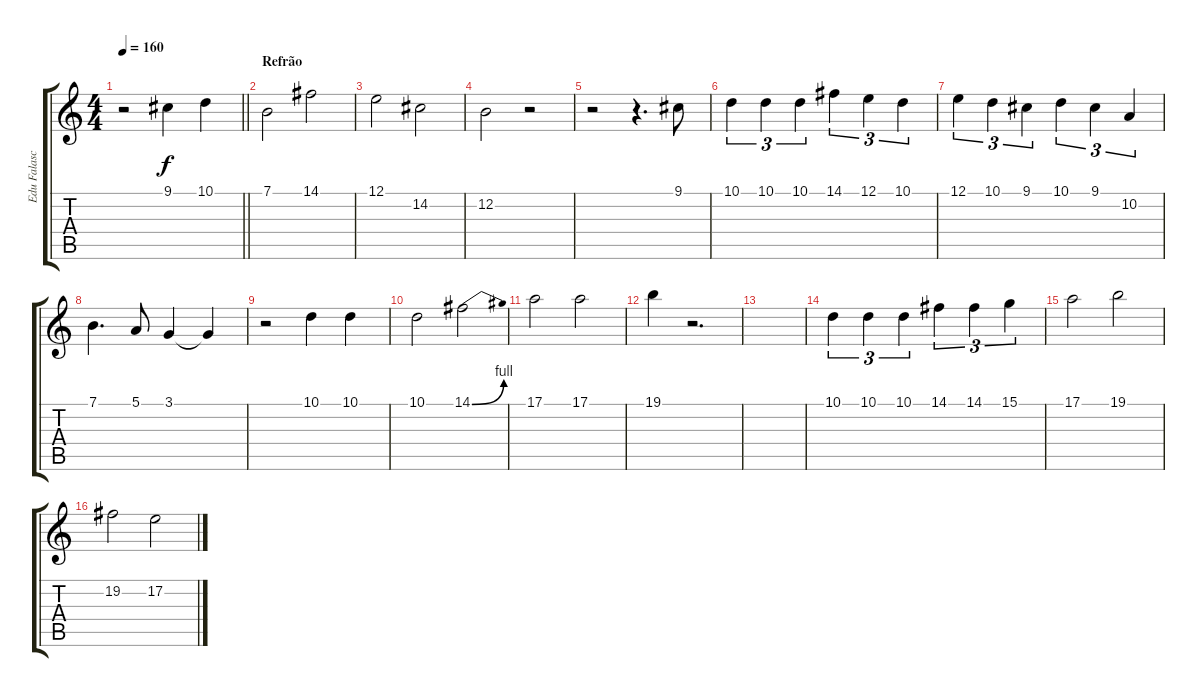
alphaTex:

\track ("Edu Falaschi" "Edu Falasc") {instrument violin}
\staff {score tabs}
\tuning (E4 B3 G3 D3 A2 E2) {hide}
\ts (4 4)
\tempo 160
\clef g2
\barLineRight lightlight
\ks c
r.2{dy f} 9.1.4 10.1.4 |
\section ("" "Refrão")
7.1.2 14.1.2 |
12.1.2 14.2.2 |
12.2.2 r.2 |
r.2 r.4{d} 9.1.8 |
10.1.4{tu (3 2)} 10.1.4{tu (3 2)} 10.1.4{tu (3 2)} 14.1.4{tu (3 2)} 12.1.4{tu (3 2)} 10.1.4{tu (3 2)} |
12.1.4{tu (3 2)} 10.1.4{tu (3 2)} 9.1.4{tu (3 2)} 10.1.4{tu (3 2)} 9.1.4{tu (3 2)} 10.2.4{tu (3 2)} |
7.1.4{d} 5.1.8 3.1.4 3.1{t}.4 |
r.2 10.1.4 10.1.4 |
10.1.2 14.1{be (bend 0 0 60 4)}.2 |
17.1.2 17.1.2 |
19.1.4 r.2{d} |
|
10.1.4{tu (3 2)} 10.1.4{tu (3 2)} 10.1.4{tu (3 2)} 14.1.4{tu (3 2)} 14.1.4{tu (3 2)} 15.1.4{tu (3 2)} |
17.1.2 19.1.2 |
19.2.2 17.2.2
